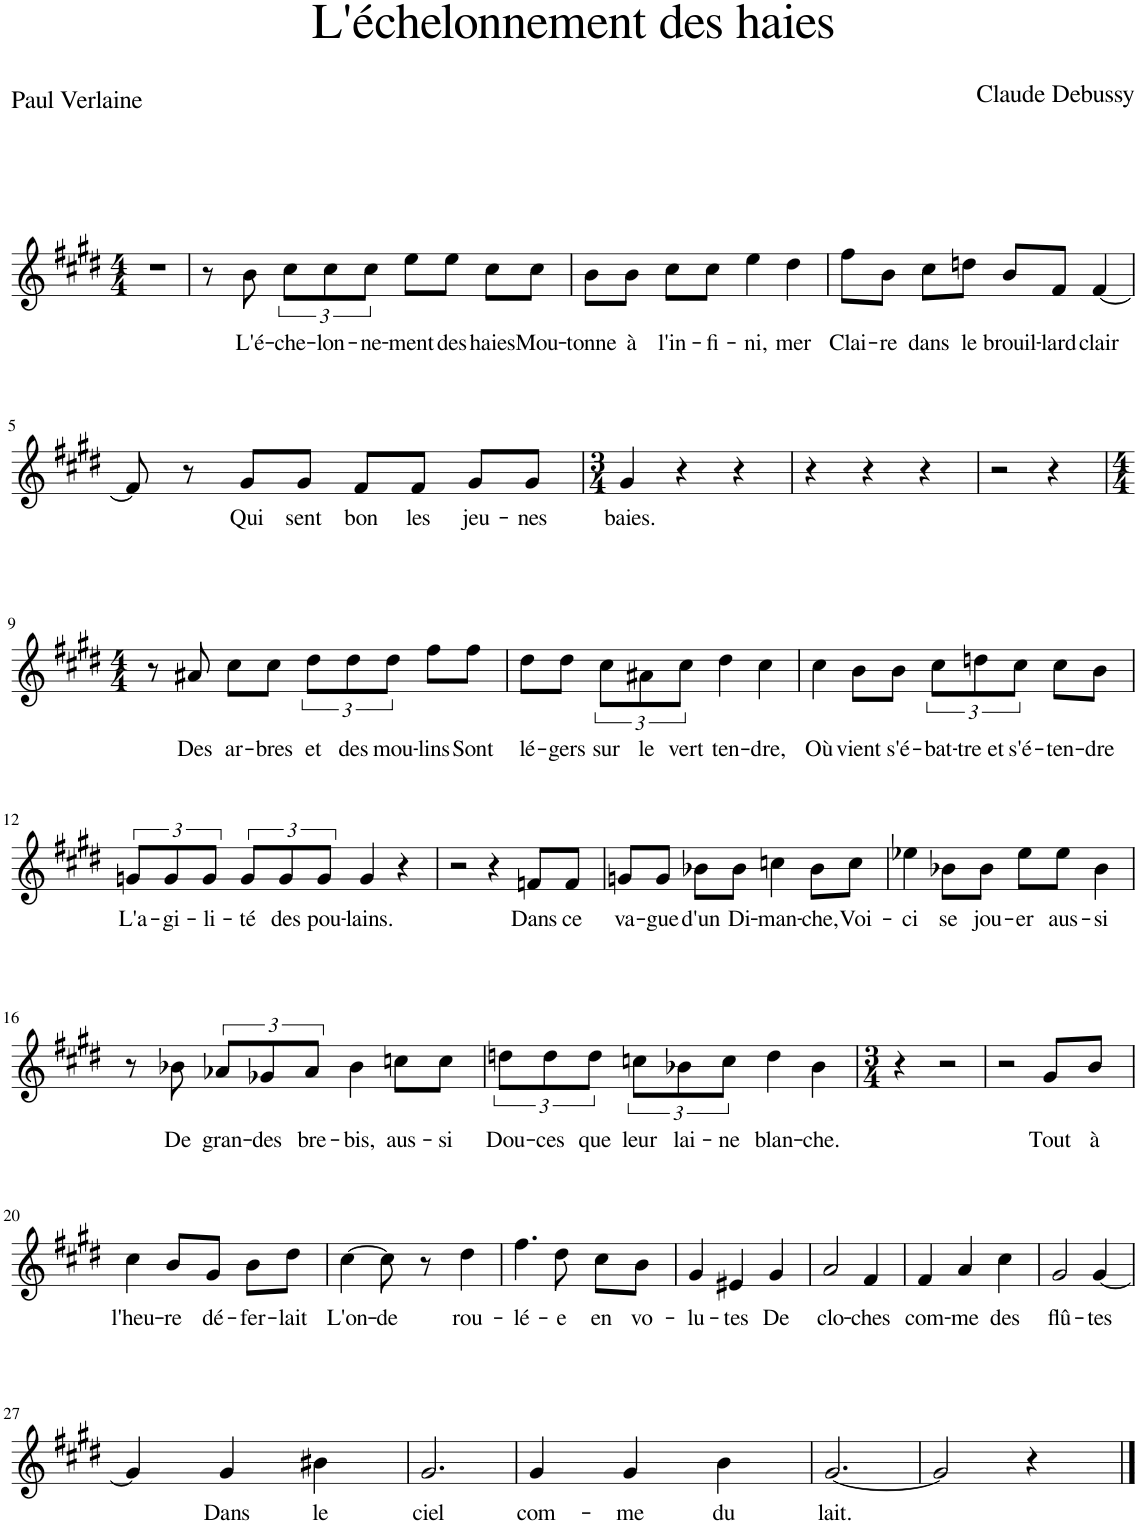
**kern	**text
*part1	*part1
*staff1	*staff1
*I"Piano	*
*I'Pno	*
*clefG2	*
*k[f#c#g#d#]	*
*M4/4	*
=1	=1
1r	.
=2	=2
8r	.
!	!LO:LY:b
8b\	L'é-
!	!LO:LY:b
12cc#\L	-che-
!	!LO:LY:b
12cc#\	-lon-
!	!LO:LY:b
12cc#\J	-ne-
!	!LO:LY:b
8ee\L	-ment
!	!LO:LY:b
8ee\J	des
!	!LO:LY:b
8cc#\L	haies
!	!LO:LY:b
8cc#\J	Mou-
=3	=3
!	!LO:LY:b
8b\L	-tonne
!	!LO:LY:b
8b\J	à
!	!LO:LY:b
8cc#\L	l'in-
!	!LO:LY:b
8cc#\J	-fi-
!	!LO:LY:b
4ee\	-ni,
!	!LO:LY:b
4dd#\	mer
=4	=4
!	!LO:LY:b
8ff#\L	Clai-
!	!LO:LY:b
8b\J	-re
!	!LO:LY:b
8cc#\L	dans
!	!LO:LY:b
8ddn\J	le
!	!LO:LY:b
8b/L	brouil-
!	!LO:LY:b
8f#/J	-lard
!	!LO:LY:b
[4f#/	clair
!!LO:LB:g=z
=5	=5
8f#/]	.
8r	.
!	!LO:LY:b
8g#/L	Qui
!	!LO:LY:b
8g#/J	sent
!	!LO:LY:b
8f#/L	bon
!	!LO:LY:b
8f#/J	les
!	!LO:LY:b
8g#/L	jeu-
!	!LO:LY:b
8g#/J	-nes
=6	=6
*M3/4	*
!	!LO:LY:b
4g#/	baies.
4r	.
4r	.
=7	=7
4r	.
4r	.
4r	.
=8	=8
2r	.
4r	.
!!LO:LB:g=z
=9	=9
*M4/4	*
8r	.
!	!LO:LY:b
8a#X/	Des
!	!LO:LY:b
8cc#\L	ar-
!	!LO:LY:b
8cc#\J	-bres
!	!LO:LY:b
12dd#\L	et
!	!LO:LY:b
12dd#\	des
!	!LO:LY:b
12dd#\J	mou-
!	!LO:LY:b
8ff#\L	-lins
!	!LO:LY:b
8ff#\J	Sont
=10	=10
!	!LO:LY:b
8dd#\L	lé-
!	!LO:LY:b
8dd#\J	-gers
!	!LO:LY:b
12cc#\L	sur
!	!LO:LY:b
12a#X\	le
!	!LO:LY:b
12cc#\J	vert
!	!LO:LY:b
4dd#\	ten-
!	!LO:LY:b
4cc#\	-dre,
=11	=11
!	!LO:LY:b
4cc#\	Où
!	!LO:LY:b
8b\L	vient
!	!LO:LY:b
8b\J	s'é-
!	!LO:LY:b
12cc#\L	-bat-
!	!LO:LY:b
12ddn\	-tre et
!	!LO:LY:b
12cc#\J	s'é-
!	!LO:LY:b
8cc#\L	-ten-
!	!LO:LY:b
8b\J	-dre
!!LO:LB:g=z
=12	=12
!	!LO:LY:b
12gn/L	L'a-
!	!LO:LY:b
12g/	-gi-
!	!LO:LY:b
12g/J	-li-
!	!LO:LY:b
12g/L	-té
!	!LO:LY:b
12g/	des
!	!LO:LY:b
12g/J	pou-
!	!LO:LY:b
4g/	-lains.
4r	.
=13	=13
2r	.
4r	.
!	!LO:LY:b
8fn/L	Dans
!	!LO:LY:b
8f/J	ce
=14	=14
!	!LO:LY:b
8gn/L	va-
!	!LO:LY:b
8g/J	-gue
!	!LO:LY:b
8b-X\L	d'un
!	!LO:LY:b
8b-\J	Di-
!	!LO:LY:b
4ccn\	-man-
!	!LO:LY:b
8b-\L	-che,
!	!LO:LY:b
8cc\J	Voi-
=15	=15
!	!LO:LY:b
4ee-X\	-ci
!	!LO:LY:b
8b-X\L	se
!	!LO:LY:b
8b-\J	jou-
!	!LO:LY:b
8ee-\L	-er
!	!LO:LY:b
8ee-\J	aus-
!	!LO:LY:b
4b-\	-si
!!LO:LB:g=z
=16	=16
8r	.
!	!LO:LY:b
8b-X\	De
!	!LO:LY:b
12a-X/L	gran-
!	!LO:LY:b
12g-X/	-des
!	!LO:LY:b
12a-/J	bre-
!	!LO:LY:b
4b-\	-bis,
!	!LO:LY:b
8ccn\L	aus-
!	!LO:LY:b
8cc\J	-si
=17	=17
!	!LO:LY:b
12ddn\L	Dou-
!	!LO:LY:b
12dd\	-ces
!	!LO:LY:b
12dd\J	que
!	!LO:LY:b
12ccn\L	leur
!	!LO:LY:b
12b-X\	lai-
!	!LO:LY:b
12cc\J	-ne
!	!LO:LY:b
4dd\	blan-
!	!LO:LY:b
4b-\	-che.
=18	=18
*M3/4	*
4r	.
2r	.
=19	=19
2r	.
!	!LO:LY:b
8g#/L	Tout
!	!LO:LY:b
8b/J	à
!!LO:LB:g=z
=20	=20
!	!LO:LY:b
4cc#\	l'heu-
!	!LO:LY:b
8b/L	-re
!	!LO:LY:b
8g#/J	dé-
!	!LO:LY:b
8b\L	-fer-
!	!LO:LY:b
8dd#\J	-lait
=21	=21
!	!LO:LY:b
[4cc#\	L'on-
!	!LO:LY:b
8cc#\]	-de
8r	.
!	!LO:LY:b
4dd#\	rou-
=22	=22
!	!LO:LY:b
4.ff#\	-lé-
!	!LO:LY:b
8dd#\	-e
!	!LO:LY:b
8cc#\L	en
!	!LO:LY:b
8b\J	vo-
=23	=23
!	!LO:LY:b
4g#/	-lu-
!	!LO:LY:b
4e#X/	-tes
!	!LO:LY:b
4g#/	De
=24	=24
!	!LO:LY:b
2a/	clo-
!	!LO:LY:b
4f#/	-ches
=25	=25
!	!LO:LY:b
4f#/	com-
!	!LO:LY:b
4a/	-me
!	!LO:LY:b
4cc#\	des
=26	=26
!	!LO:LY:b
2g#/	flû-
!	!LO:LY:b
[4g#/	-tes
!!LO:LB:g=z
=27	=27
4g#/]	.
!	!LO:LY:b
4g#/	Dans
!	!LO:LY:b
4b#X\	le
=28	=28
!	!LO:LY:b
2.g#/	ciel
=29	=29
!	!LO:LY:b
4g#/	com-
!	!LO:LY:b
4g#/	-me
!	!LO:LY:b
4b\	du
=30	=30
!	!LO:LY:b
[2.g#/	lait.
=31	=31
2g#/]	.
4r	.
==	==
*-	*-
